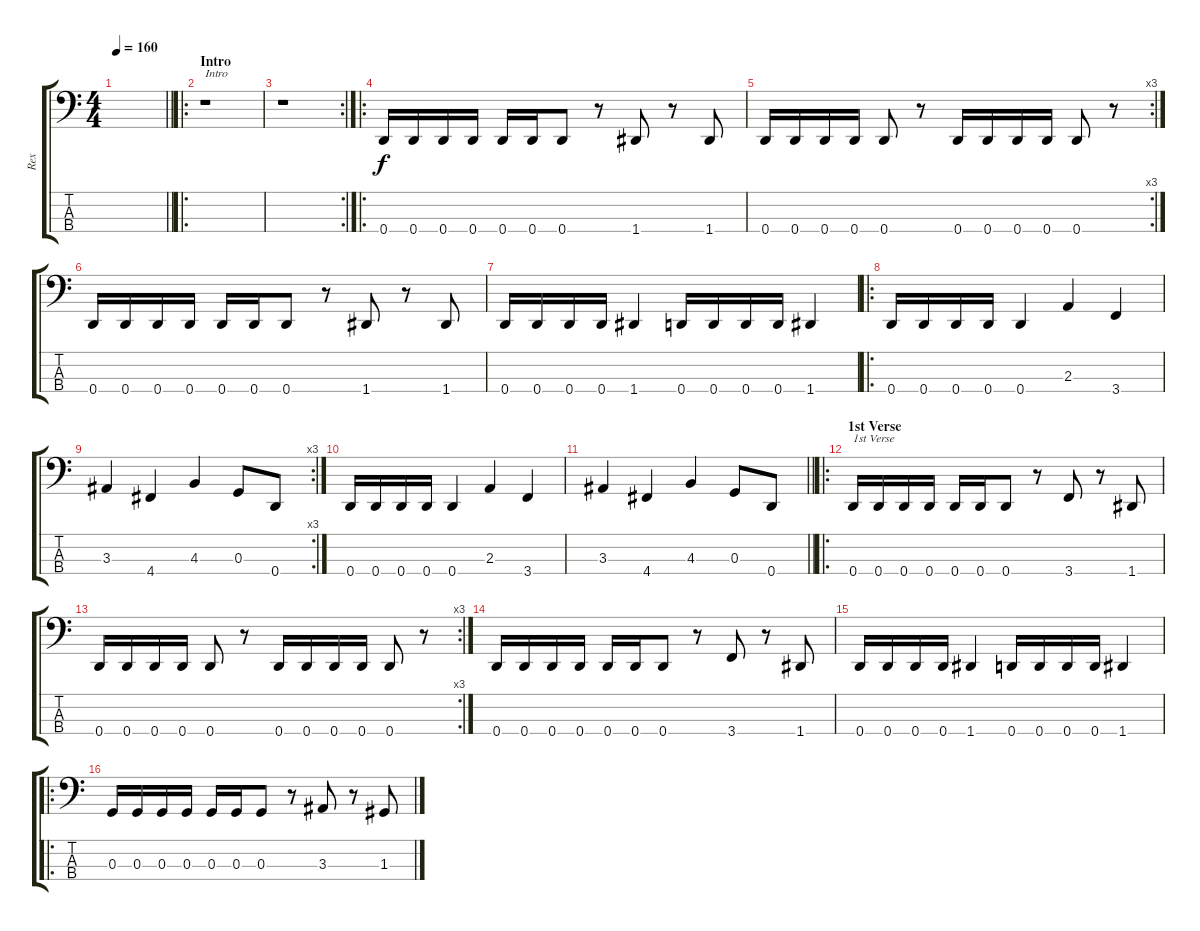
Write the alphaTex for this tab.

\track ("Rex" "Rex") {instrument electricbassfinger}
\staff {score tabs}
\tuning (F2 C2 G1 D1) {hide}
\ts (4 4)
\tempo 160
\clef f4
\barLineRight lightlight
\ks c
|
\ro
\section ("" "Intro")
r.1{txt "Intro"} |
\rc 2
r.1 |
\ro
0.4.16 0.4.16 0.4.16 0.4.16 0.4.16 0.4.16 0.4.8 r.8 1.4.8 r.8 1.4.8 |
\rc 3
0.4.16 0.4.16 0.4.16 0.4.16 0.4.8 r.8 0.4.16 0.4.16 0.4.16 0.4.16 0.4.8 r.8 |
0.4.16 0.4.16 0.4.16 0.4.16 0.4.16 0.4.16 0.4.8 r.8 1.4.8 r.8 1.4.8 |
0.4.16 0.4.16 0.4.16 0.4.16 1.4.4 0.4.16 0.4.16 0.4.16 0.4.16 1.4.4 |
\ro
0.4.16 0.4.16 0.4.16 0.4.16 0.4.4 2.3.4 3.4.4 |
\rc 3
3.3.4 4.4.4 4.3.4 0.3.8 0.4.8 |
0.4.16 0.4.16 0.4.16 0.4.16 0.4.4 2.3.4 3.4.4 |
\barLineRight lightlight
3.3.4 4.4.4 4.3.4 0.3.8 0.4.8 |
\ro
\section ("" "1st Verse")
0.4.16{txt "1st Verse"} 0.4.16 0.4.16 0.4.16 0.4.16 0.4.16 0.4.8 r.8 3.4.8 r.8 1.4.8 |
\rc 3
0.4.16 0.4.16 0.4.16 0.4.16 0.4.8 r.8 0.4.16 0.4.16 0.4.16 0.4.16 0.4.8 r.8 |
0.4.16 0.4.16 0.4.16 0.4.16 0.4.16 0.4.16 0.4.8 r.8 3.4.8 r.8 1.4.8 |
0.4.16 0.4.16 0.4.16 0.4.16 1.4.4 0.4.16 0.4.16 0.4.16 0.4.16 1.4.4 |
\ro
0.3.16 0.3.16 0.3.16 0.3.16 0.3.16 0.3.16 0.3.8 r.8 3.3.8 r.8 1.3.8
